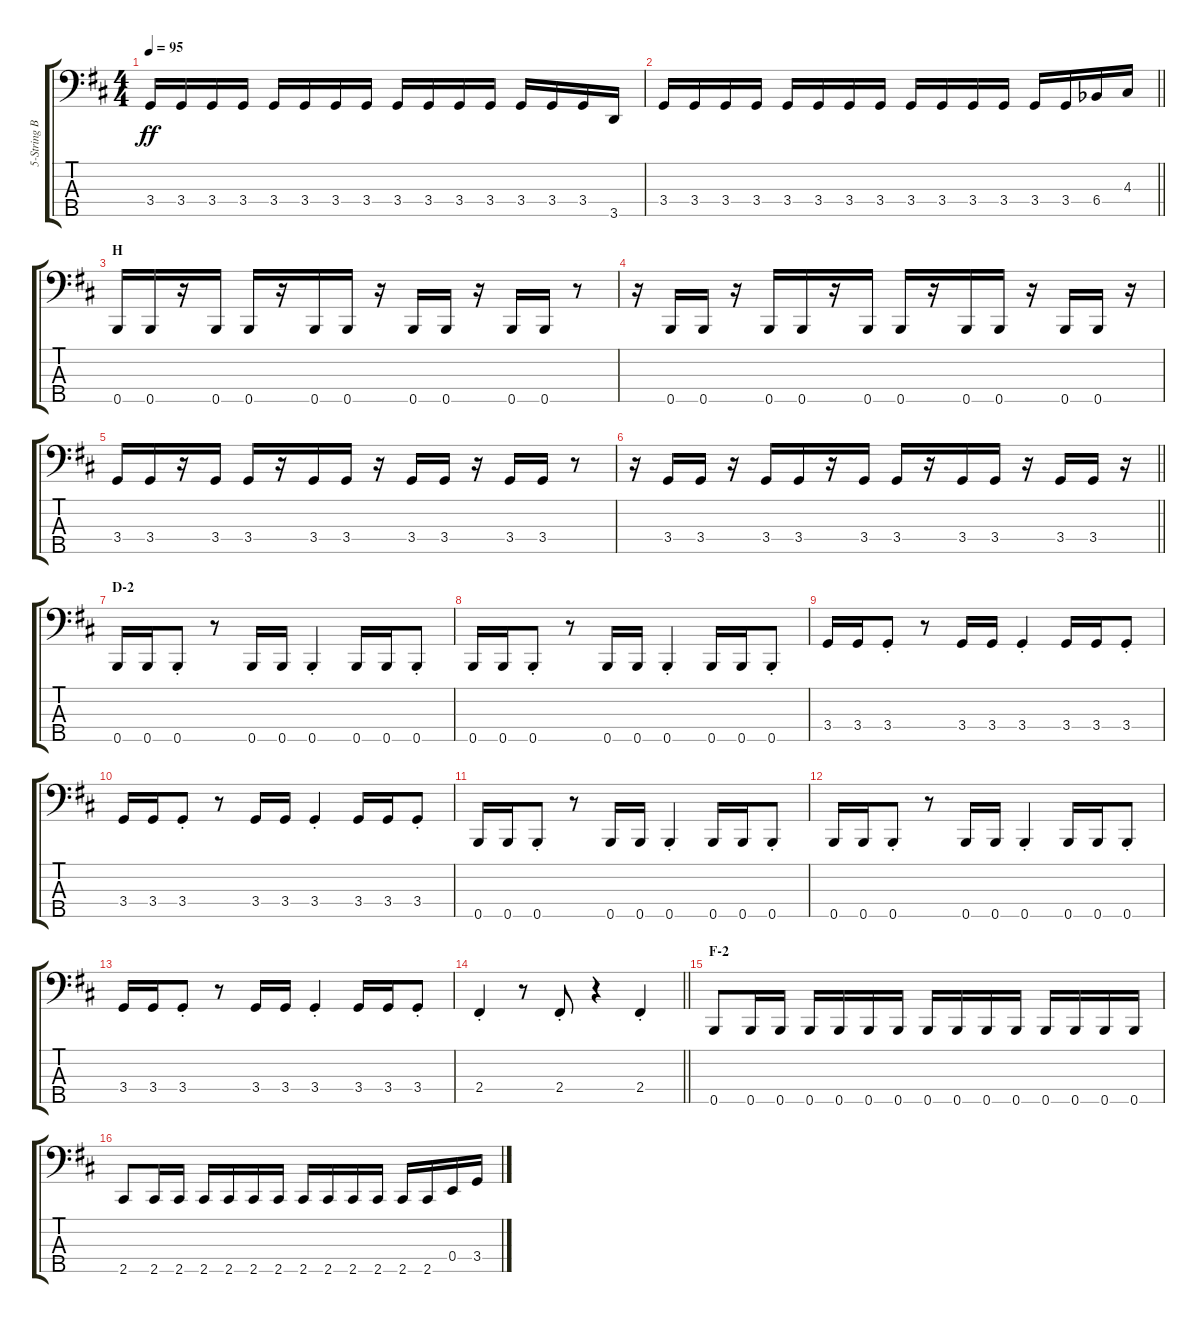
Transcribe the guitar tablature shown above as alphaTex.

\track ("5-String Bass" "5-String B") {instrument electricbasspick}
\staff {score tabs}
\tuning (G2 D2 A1 E1 B0) {hide}
\ts (4 4)
\tempo 95
\clef f4
\ks d
3.4.16{dy ff} 3.4.16 3.4.16 3.4.16 3.4.16 3.4.16 3.4.16 3.4.16 3.4.16 3.4.16 3.4.16 3.4.16 3.4.16 3.4.16 3.4.16 3.5.16 |
\barLineRight lightlight
3.4.16 3.4.16 3.4.16 3.4.16 3.4.16 3.4.16 3.4.16 3.4.16 3.4.16 3.4.16 3.4.16 3.4.16 3.4.16 3.4.16 6.4{acc b}.16 4.3.16 |
\section ("" "H")
0.5.16 0.5.16 r.16 0.5.16 0.5.16 r.16 0.5.16 0.5.16 r.16 0.5.16 0.5.16 r.16 0.5.16 0.5.16 r.8 |
r.16 0.5.16 0.5.16 r.16 0.5.16 0.5.16 r.16 0.5.16 0.5.16 r.16 0.5.16 0.5.16 r.16 0.5.16 0.5.16 r.16 |
3.4.16 3.4.16 r.16 3.4.16 3.4.16 r.16 3.4.16 3.4.16 r.16 3.4.16 3.4.16 r.16 3.4.16 3.4.16 r.8 |
\barLineRight lightlight
r.16 3.4.16 3.4.16 r.16 3.4.16 3.4.16 r.16 3.4.16 3.4.16 r.16 3.4.16 3.4.16 r.16 3.4.16 3.4.16 r.16 |
\section ("" "D-2")
0.5.16 0.5.16 0.5{st}.8 r.8 0.5.16 0.5.16 0.5{st}.4 0.5.16 0.5.16 0.5{st}.8 |
0.5.16 0.5.16 0.5{st}.8 r.8 0.5.16 0.5.16 0.5{st}.4 0.5.16 0.5.16 0.5{st}.8 |
3.4.16 3.4.16 3.4{st}.8 r.8 3.4.16 3.4.16 3.4{st}.4 3.4.16 3.4.16 3.4{st}.8 |
3.4.16 3.4.16 3.4{st}.8 r.8 3.4.16 3.4.16 3.4{st}.4 3.4.16 3.4.16 3.4{st}.8 |
0.5.16 0.5.16 0.5{st}.8 r.8 0.5.16 0.5.16 0.5{st}.4 0.5.16 0.5.16 0.5{st}.8 |
0.5.16 0.5.16 0.5{st}.8 r.8 0.5.16 0.5.16 0.5{st}.4 0.5.16 0.5.16 0.5{st}.8 |
3.4.16 3.4.16 3.4{st}.8 r.8 3.4.16 3.4.16 3.4{st}.4 3.4.16 3.4.16 3.4{st}.8 |
\barLineRight lightlight
2.4{st}.4 r.8 2.4{st}.8 r.4 2.4{st}.4 |
\section ("" "F-2")
0.5.8 0.5.16 0.5.16 0.5.16 0.5.16 0.5.16 0.5.16 0.5.16 0.5.16 0.5.16 0.5.16 0.5.16 0.5.16 0.5.16 0.5.16 |
2.5.8 2.5.16 2.5.16 2.5.16 2.5.16 2.5.16 2.5.16 2.5.16 2.5.16 2.5.16 2.5.16 2.5.16 2.5.16 0.4.16 3.4.16
